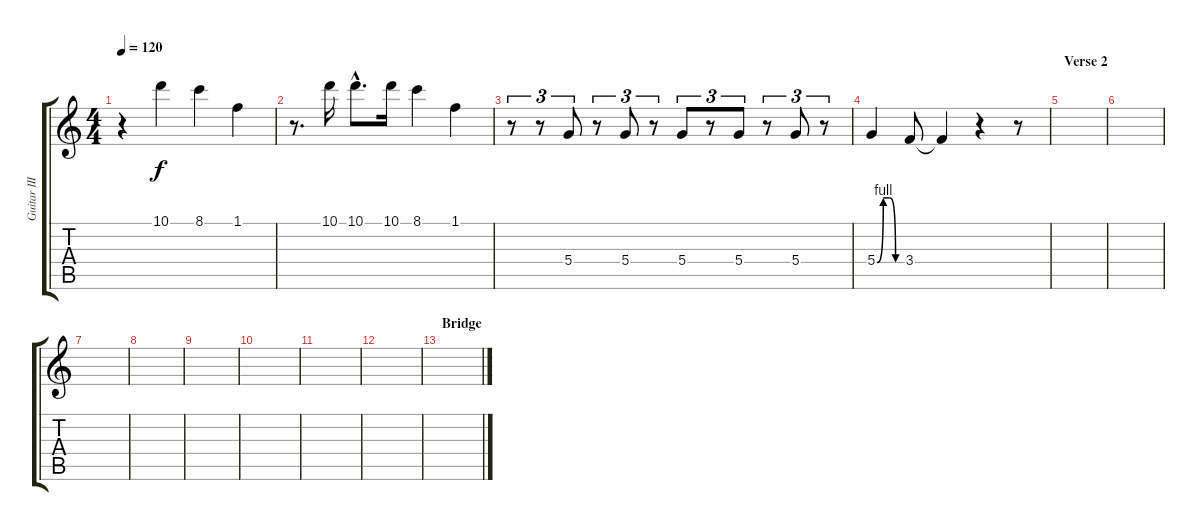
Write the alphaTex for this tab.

\track ("Guitar III - Lead (Both)" "Guitar III") {instrument overdrivenguitar}
\staff {score tabs}
\tuning (E4 B3 G3 D3 A2 E2) {hide}
\ts (4 4)
\tempo 120
\clef g2
\ks c
r.4{dy f} 10.1.4 8.1.4 1.1.4 |
r.8{d} 10.1.16 10.1{hac}.8{d} 10.1.16 8.1.4 1.1.4 |
r.8{tu (3 2)} r.8{tu (3 2)} 5.4.8{tu (3 2)} r.8{tu (3 2)} 5.4.8{tu (3 2)} r.8{tu (3 2)} 5.4.8{tu (3 2)} r.8{tu (3 2)} 5.4.8{tu (3 2)} r.8{tu (3 2)} 5.4.8{tu (3 2)} r.8{tu (3 2)} |
5.4{be (custom 0 0 15 4 30 4 45 0 60 0)}.4 3.4.8 3.4{t}.4 r.4 r.8 |
\section ("" "Verse 2")
|
|
|
|
|
|
|
|
\section ("" "Bridge")
